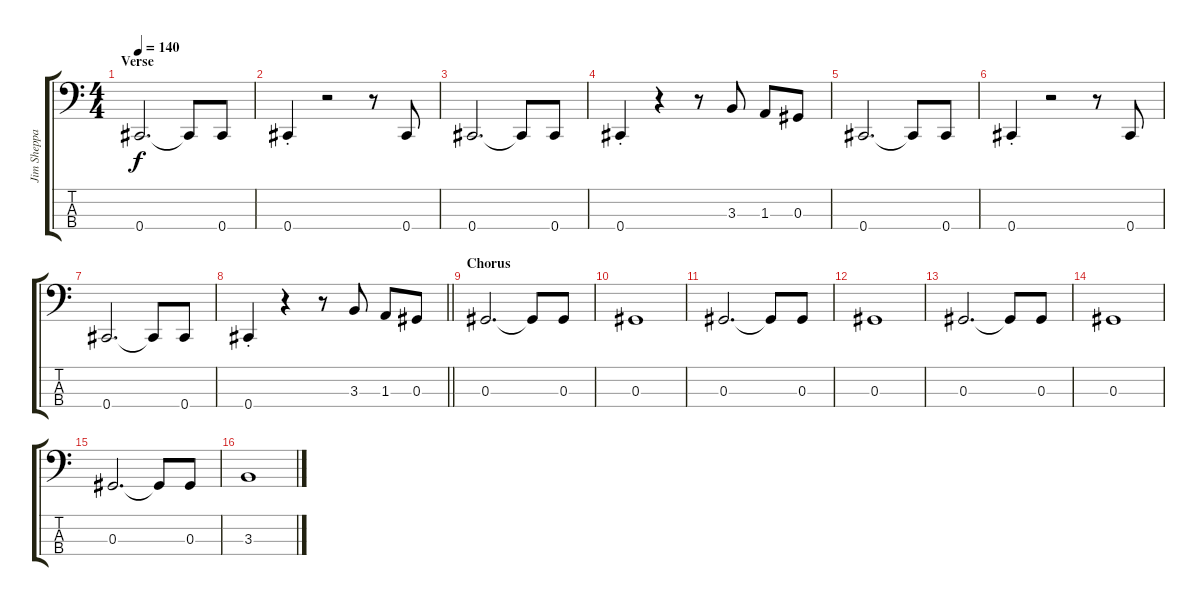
\track ("Jim Sheppard" "Jim Sheppa") {instrument electricbasspick}
\staff {score tabs}
\tuning (Gb2 Db2 Ab1 Db1) {hide}
\ts (4 4)
\section ("" "Verse")
\tempo 140
\clef f4
\ks c
0.4.2{d dy f} 0.4{t}.8 0.4.8 |
0.4{st}.4 r.2 r.8 0.4.8 |
0.4.2{d} 0.4{t}.8 0.4.8 |
0.4{st}.4 r.4 r.8 3.3.8 1.3.8 0.3.8 |
0.4.2{d} 0.4{t}.8 0.4.8 |
0.4{st}.4 r.2 r.8 0.4.8 |
0.4.2{d} 0.4{t}.8 0.4.8 |
\barLineRight lightlight
0.4{st}.4 r.4 r.8 3.3.8 1.3.8 0.3.8 |
\section ("" "Chorus")
0.3.2{d} 0.3{t}.8 0.3.8 |
0.3.1 |
0.3.2{d} 0.3{t}.8 0.3.8 |
0.3.1 |
0.3.2{d} 0.3{t}.8 0.3.8 |
0.3.1 |
0.3.2{d} 0.3{t}.8 0.3.8 |
3.3.1
